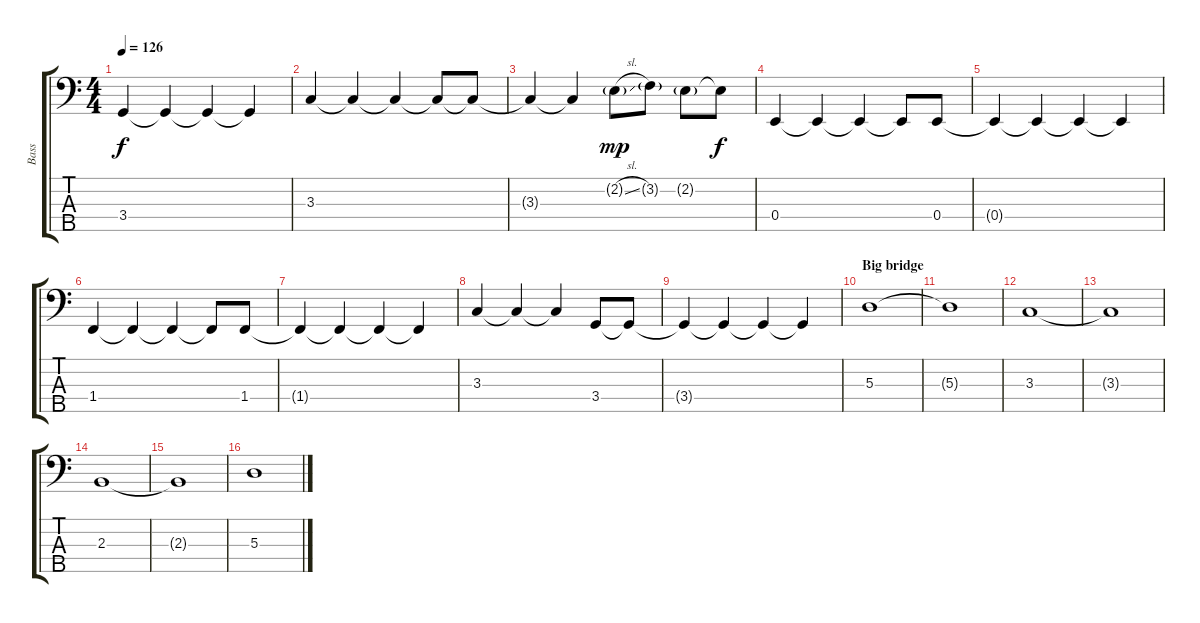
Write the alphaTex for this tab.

\track ("Bass" "Bass") {instrument electricbassfinger}
\staff {score tabs}
\tuning (G2 D2 A1 E1 B0) {hide}
\ts (4 4)
\tempo 126
\clef f4
\ks c
3.4{t}.4{dy f} 3.4{t}.4 3.4{t}.4 3.4{t}.4 |
3.3.4 3.3{t}.4 3.3{t}.4 3.3{t}.8 3.3{t}.8 |
3.3{t}.4 3.3{t}.4 2.2{sl g}.8{dy mp} 3.2{g}.8 2.2{g}.8 2.2{t}.8{dy f} |
0.4.4 0.4{t}.4 0.4{t}.4 0.4{t}.8 0.4.8 |
0.4{t}.4 0.4{t}.4 0.4{t}.4 0.4{t}.4 |
1.4.4 1.4{t}.4 1.4{t}.4 1.4{t}.8 1.4.8 |
1.4{t}.4 1.4{t}.4 1.4{t}.4 1.4{t}.4 |
3.3.4 3.3{t}.4 3.3{t}.4 3.4.8 3.4{t}.8 |
3.4{t}.4 3.4{t}.4 3.4{t}.4 3.4{t}.4 |
\section ("" "Big bridge")
5.3.1 |
5.3{t}.1 |
3.3.1 |
3.3{t}.1 |
2.3.1 |
2.3{t}.1 |
5.3.1
